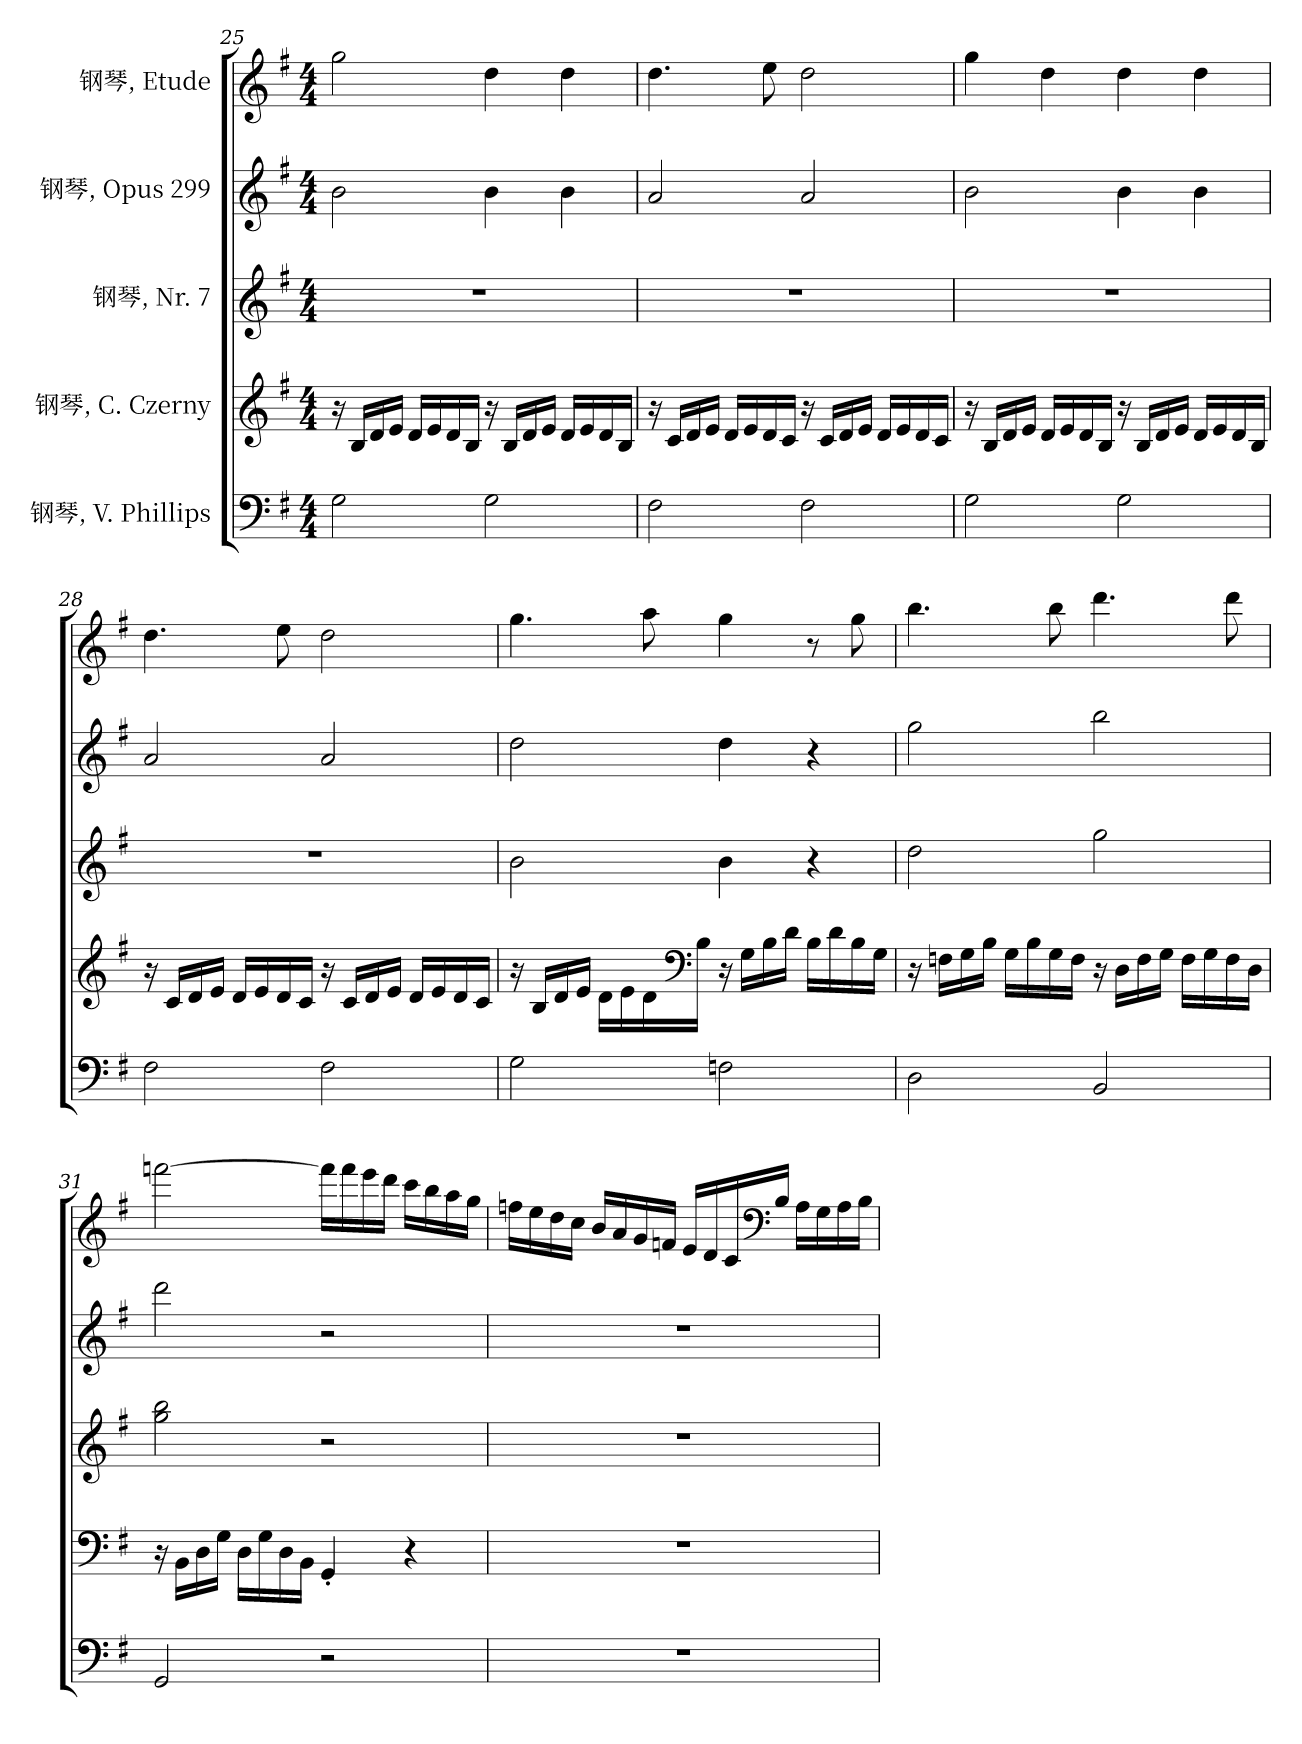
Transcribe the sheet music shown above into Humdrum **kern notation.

**kern	**kern	**kern	**kern	**kern
*part5	*part4	*part3	*part2	*part1
*staff5	*staff4	*staff3	*staff2	*staff1
*I"钢琴, V. Phillips	*I"钢琴, C. Czerny	*I"钢琴, Nr. 7	*I"钢琴, Opus 299	*I"钢琴, Etude
*clefF4	*clefG2	*clefG2	*clefG2	*clefG2
*k[f#]	*k[f#]	*k[f#]	*k[f#]	*k[f#]
*M4/4	*M4/4	*M4/4	*M4/4	*M4/4
*MM186	*MM186	*MM186	*MM186	*MM186
=25	=25	=25	=25	=25
2G\	16r	1r	2b\	2gg\
.	16B/LL	.	.	.
.	16d/	.	.	.
.	16e/JJ	.	.	.
.	16d/LL	.	.	.
.	16e/	.	.	.
.	16d/	.	.	.
.	16B/JJ	.	.	.
2G\	16r	.	4b\	4dd\
.	16B/LL	.	.	.
.	16d/	.	.	.
.	16e/JJ	.	.	.
.	16d/LL	.	4b\	4dd\
.	16e/	.	.	.
.	16d/	.	.	.
.	16B/JJ	.	.	.
!!LO:PB:g=z
=26	=26	=26	=26	=26
2F#\	16r	1r	2a/	4.dd\
.	16c/LL	.	.	.
.	16d/	.	.	.
.	16e/JJ	.	.	.
.	16d/LL	.	.	.
.	16e/	.	.	.
.	16d/	.	.	8ee\
.	16c/JJ	.	.	.
2F#\	16r	.	2a/	2dd\
.	16c/LL	.	.	.
.	16d/	.	.	.
.	16e/JJ	.	.	.
.	16d/LL	.	.	.
.	16e/	.	.	.
.	16d/	.	.	.
.	16c/JJ	.	.	.
=27	=27	=27	=27	=27
2G\	16r	1r	2b\	4gg\
.	16B/LL	.	.	.
.	16d/	.	.	.
.	16e/JJ	.	.	.
.	16d/LL	.	.	4dd\
.	16e/	.	.	.
.	16d/	.	.	.
.	16B/JJ	.	.	.
2G\	16r	.	4b\	4dd\
.	16B/LL	.	.	.
.	16d/	.	.	.
.	16e/JJ	.	.	.
.	16d/LL	.	4b\	4dd\
.	16e/	.	.	.
.	16d/	.	.	.
.	16B/JJ	.	.	.
!!LO:LB:g=z
=28	=28	=28	=28	=28
2F#\	16r	1r	2a/	4.dd\
.	16c/LL	.	.	.
.	16d/	.	.	.
.	16e/JJ	.	.	.
.	16d/LL	.	.	.
.	16e/	.	.	.
.	16d/	.	.	8ee\
.	16c/JJ	.	.	.
2F#\	16r	.	2a/	2dd\
.	16c/LL	.	.	.
.	16d/	.	.	.
.	16e/JJ	.	.	.
.	16d/LL	.	.	.
.	16e/	.	.	.
.	16d/	.	.	.
.	16c/JJ	.	.	.
=29	=29	=29	=29	=29
*	*	*	*	*MM188
2G\	16r	2b\	2dd\	4.gg\
.	16B/LL	.	.	.
.	16d/	.	.	.
.	16e/JJ	.	.	.
.	16d\LL	.	.	.
.	16e\	.	.	.
.	16d\	.	.	8aa\
*	*clefF4	*	*	*
.	16B\JJ	.	.	.
2Fn\	16r	4b\	4dd\	4gg\
.	16G\LL	.	.	.
.	16B\	.	.	.
.	16d\JJ	.	.	.
.	16B\LL	4r	4r	8r
.	16d\	.	.	.
.	16B\	.	.	8gg\
.	16G\JJ	.	.	.
!!LO:PB:g=z
=30	=30	=30	=30	=30
*	*	*	*	*MM184
2D\	16r	2dd\	2gg\	4.bb\
.	16Fn\LL	.	.	.
.	16G\	.	.	.
.	16B\JJ	.	.	.
.	16G\LL	.	.	.
.	16B\	.	.	.
.	16G\	.	.	8bb\
.	16F\JJ	.	.	.
*	*	*	*	*MM182
2BB/	16r	2gg\	2bb\	4.ddd\
.	16D\LL	.	.	.
.	16F\	.	.	.
.	16G\JJ	.	.	.
.	16F\LL	.	.	.
.	16G\	.	.	.
.	16F\	.	.	8ddd\
.	16D\JJ	.	.	.
=31	=31	=31	=31	=31
*	*	*	*	*MM180
2GG/	16r	2gg\ 2bb\	2ddd\	[2fffn\
.	16BB\LL	.	.	.
.	16D\	.	.	.
.	16G\JJ	.	.	.
.	16D\LL	.	.	.
.	16G\	.	.	.
.	16D\	.	.	.
.	16BB\JJ	.	.	.
2r	4GG'/	2r	2r	16fff\LL]
*	*	*	*	*MM190
.	.	.	.	16fff\
.	.	.	.	16eee\
.	.	.	.	16ddd\JJ
.	4r	.	.	16ccc\LL
.	.	.	.	16bb\
.	.	.	.	16aa\
.	.	.	.	16gg\JJ
!!LO:LB:g=z
=32	=32	=32	=32	=32
1r	1r	1r	1r	16ffn\LL
.	.	.	.	16ee\
.	.	.	.	16dd\
.	.	.	.	16cc\JJ
.	.	.	.	16b/LL
.	.	.	.	16a/
.	.	.	.	16g/
.	.	.	.	16fn/JJ
.	.	.	.	16e/LL
.	.	.	.	16d/
.	.	.	.	16c/
*	*	*	*	*clefF4
.	.	.	.	16B/JJ
.	.	.	.	16A\LL
.	.	.	.	16G\
.	.	.	.	16A\
.	.	.	.	16B\JJ
=	=	=	=	=
*-	*-	*-	*-	*-
